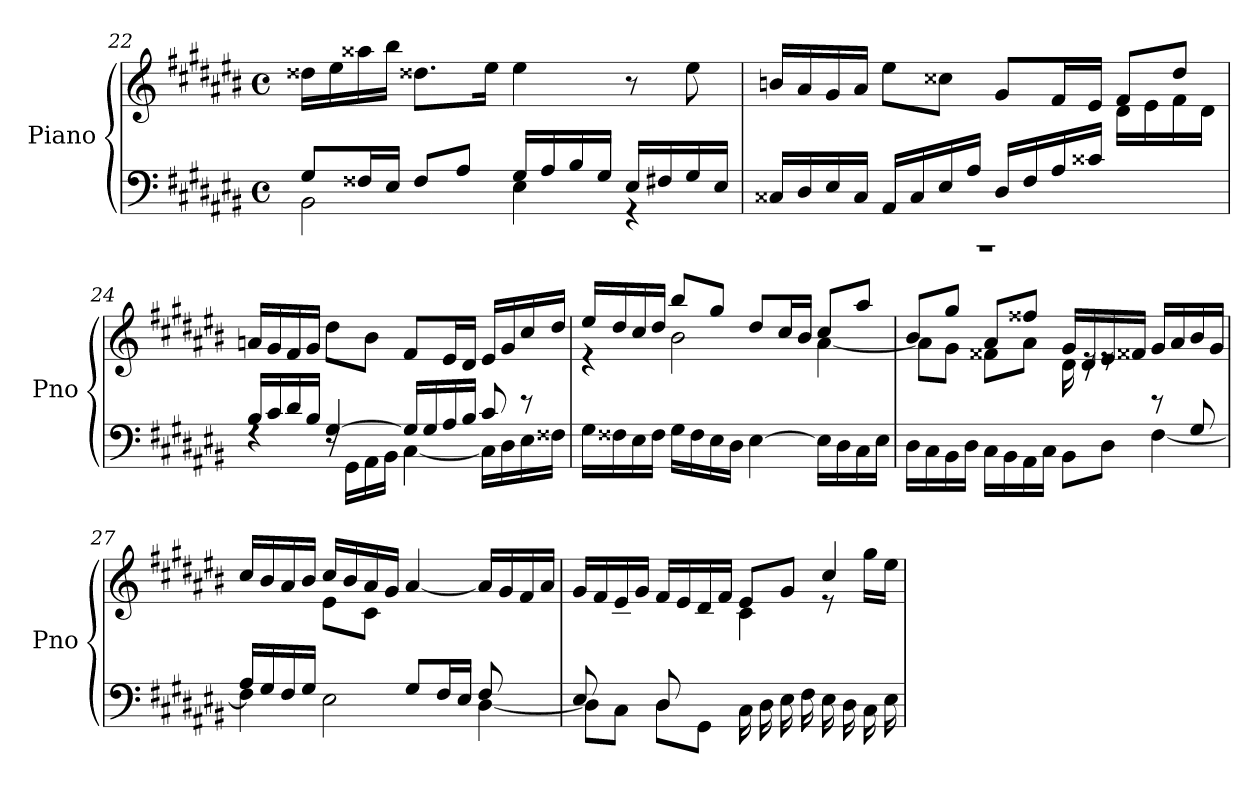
**kern	**kern
*part1	*part1
*staff2	*staff1
*I"Piano	*
*I'Pno	*
*clefF4	*clefG2
*k[f#c#g#d#a#e#b#]	*k[f#c#g#d#a#e#b#]
*M4/4	*M4/4
*met(c)	*met(c)
=22	=22
*^	*
8G#/L	2BB#\	16dd##X\LL
.	.	16ee#\
16F##X/L	.	16aa##X\
16E#/JJ	.	16bb#\JJ
8F##/L	.	8.dd##X\L
8A#/J	.	.
.	.	16ee#\Jk
16G#/LL	4E#\	4ee#\
16A#/	.	.
16B#/	.	.
16G#/JJ	.	.
16E#/LL	4r	8r
16F#X/	.	.
16G#/	.	8ee#\
16E#/JJ	.	.
!!LO:LB:g=z
=23	=23	=23
*	*	*^
1rAAA	16C##X/LL	16bn/LL	2.ryy
.	16D#/	16a#/	.
.	16E#/	16g#/	.
.	16C##/JJ	16a#/JJ	.
.	16AA#/LL	8ee#\L	.
.	16C##/	.	.
.	16E#/	8cc##X\J	.
.	16A#/JJ	.	.
.	16D#/LL	8g#/L	.
.	16F#/	.	.
.	16A#/	16f#/L	.
.	16c##X/JJ	16e#/JJ	.
.	4ryy	8f#/L	16d#\LL
.	.	.	16e#\
.	.	8dd#/J	16f#\
.	.	.	16d#\JJ
*	*	*v	*v
=24	=24	=24
16B#/LL	4rF	16an/LL
16c#/	.	16g#/
16d#/	.	16f#/
16B#/JJ	.	16g#/JJ
[4G#/	16rF	8dd#\L
.	16GG#\LL	.
.	16AA#\	8b#\J
.	16BB#\JJ	.
16G#/LL]	[4C#\	8f#/L
16G#/	.	.
16A#/	.	16e#/L
16B#/JJ	.	16d#/JJ
8c#/	16C#\LL]	16e#/LL
.	16D#\	16g#/
8r	16E#\	16cc#/
.	16F##X\JJ	16dd#/JJ
*v	*v	*
=25	=25
*	*^
16G#\LL	16ee#/LL	4r
16F##X\	16dd#/	.
16E#\	16cc#/	.
16F##\JJ	16dd#/JJ	.
16G#\LL	8bb#/L	2b#\
16F##\	.	.
16E#\	8gg#/J	.
16D#\JJ	.	.
[4E#\	8dd#/L	.
.	16cc#/L	.
.	16b#/JJ	.
16E#\LL]	8cc#/L	[4a#\
16D#\	.	.
16C#\	8aa#/J	.
16E#\JJ	.	.
!!LO:LB:g=z	!!
=26	=26	=26
*^	*	*
2..ryy	16D#\LL	8b#/L	8a#\L]
.	16C#\	.	.
.	16BB#\	8gg#/J	8g#\J
.	16D#\JJ	.	.
.	16C#\LL	8a#/L	8f##X\L
.	16BB#\	.	.
.	16AA#\	8ff##X/J	8a#\J
.	16C#\JJ	.	.
.	8BB#\L	16g#/LL	16d#\
.	.	16d#/	16re
.	8D#\J	16e#/	8re
.	.	16f##X/JJ	.
.	[4F#\	16g#/LL	8rD
.	.	16a#/	.
8G#/	.	16b#/	8ryy
.	.	16g#/JJ	.
=27	=27	=27	=27
*	*	*	*^
4F#\]	16A#/LL	16cc#/LL	2..ryy	4ryy
.	16G#/	16b#/	.	.
.	16F#/	16a#/	.	.
.	16G#/JJ	16b#/JJ	.	.
2E#\	4ryy	16cc#/LL	.	8e#\L
.	.	16b#/	.	.
.	.	16a#/	.	8c#\J
.	.	16g#/JJ	.	.
.	8G#/L	[4a#/	.	2ryy
.	16F#/L	.	.	.
.	16E#/JJ	.	.	.
8F#/L	[4D#\	16a#/LL]	.	.
.	.	16g#/	.	.
8ryy	.	16f#/	8d#\J	.
.	.	16a#/JJ	.	.
=28	=28	=28	=28	=28
8E#/L	8D#\L]	16g#/LL	2ryy	8ryy
.	.	16f#/	.	.
8ryy	8C#\J	16e#/	.	8c#\J
.	.	16g#/JJ	.	.
8D#/L	8D#\L	16f#/LL	.	8ryy
.	.	16e#/	.	.
8ryy	8GG#\J	16d#/	.	8B#\J
.	.	16f#/JJ	.	.
16C#\LL	2ryy	8e#/L	4c#\	2ryy
16D#\	.	.	.	.
16E#\	.	8g#/J	.	.
16F#\JJ	.	.	.	.
16E#\LL	.	4cc#/	8r	.
16D#\	.	.	.	.
16C#\	.	.	16gg#\LL	.
16E#\JJ	.	.	16ee#\JJ	.
*v	*v	*	*	*
*	*v	*v	*v
=	=
*-	*-
